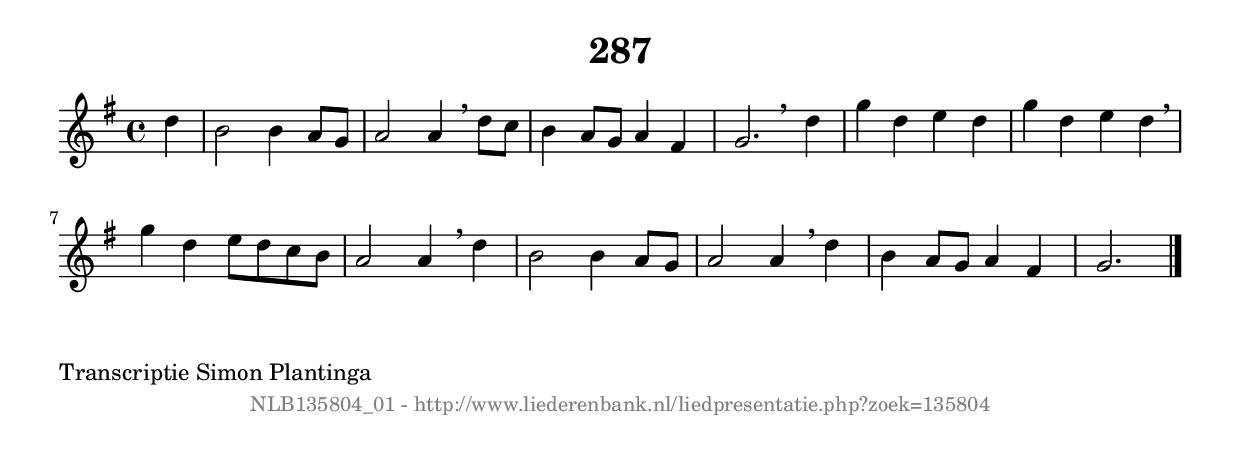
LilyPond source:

%
% produced by wce2krn 1.64 (7 June 2014)
%
\version"2.16"
#(append! paper-alist '(("long" . (cons (* 210 mm) (* 2000 mm)))))
#(set-default-paper-size "long")
sb = {\breathe}
mBreak = {\breathe }
bBreak = {\breathe }
x = {\once\override NoteHead #'style = #'cross }
gl=\glissando
itime={\override Staff.TimeSignature #'stencil = ##f }
ficta = {\once\set suggestAccidentals = ##t}
fine = {\once\override Score.RehearsalMark #'self-alignment-X = #1 \mark \markup {\italic{Fine}}}
dc = {\once\override Score.RehearsalMark #'self-alignment-X = #1 \mark \markup {\italic{D.C.}}}
dcf = {\once\override Score.RehearsalMark #'self-alignment-X = #1 \mark \markup {\italic{D.C. al Fine}}}
dcc = {\once\override Score.RehearsalMark #'self-alignment-X = #1 \mark \markup {\italic{D.C. al Coda}}}
ds = {\once\override Score.RehearsalMark #'self-alignment-X = #1 \mark \markup {\italic{D.S.}}}
dsf = {\once\override Score.RehearsalMark #'self-alignment-X = #1 \mark \markup {\italic{D.S. al Fine}}}
dsc = {\once\override Score.RehearsalMark #'self-alignment-X = #1 \mark \markup {\italic{D.S. al Coda}}}
pv = {\set Score.repeatCommands = #'((volta "1"))}
sv = {\set Score.repeatCommands = #'((volta "2"))}
tv = {\set Score.repeatCommands = #'((volta "3"))}
qv = {\set Score.repeatCommands = #'((volta "4"))}
xv = {\set Score.repeatCommands = #'((volta #f))}
\header{ tagline = ""
title = "287"
}
\score {{
\key g \major
\relative g'
{
\set melismaBusyProperties = #'()
\partial 32*8
\time 4/4
\tempo 4=120
\override Score.MetronomeMark #'transparent = ##t
\override Score.RehearsalMark #'break-visibility = #(vector #t #t #f)
d'4 | b2 b4 a8 g8 | a2 a4 \sb d8 c8 | b4 a8 g8 a4 fis4 | g2. \bar ":|:" \bBreak
d'4 | g4 d4 e4 d4 | g4 d4 e4 d4 \sb | g4 d4 e8 d8 c8 b8 | a2 a4 \mBreak
d4 | b2 b4 a8 g8 | a2 a4 \sb d4 | b4 a8 g8 a4 fis4 | g2. \bar "|."
 }}
 \midi { }
 \layout {
            indent = 0.0\cm
}
}
\markup { \wordwrap-string #" 
Transcriptie Simon Plantinga
"}
\markup { \vspace #0 } \markup { \with-color #grey \fill-line { \center-column { \smaller "NLB135804_01 - http://www.liederenbank.nl/liedpresentatie.php?zoek=135804" } } }
